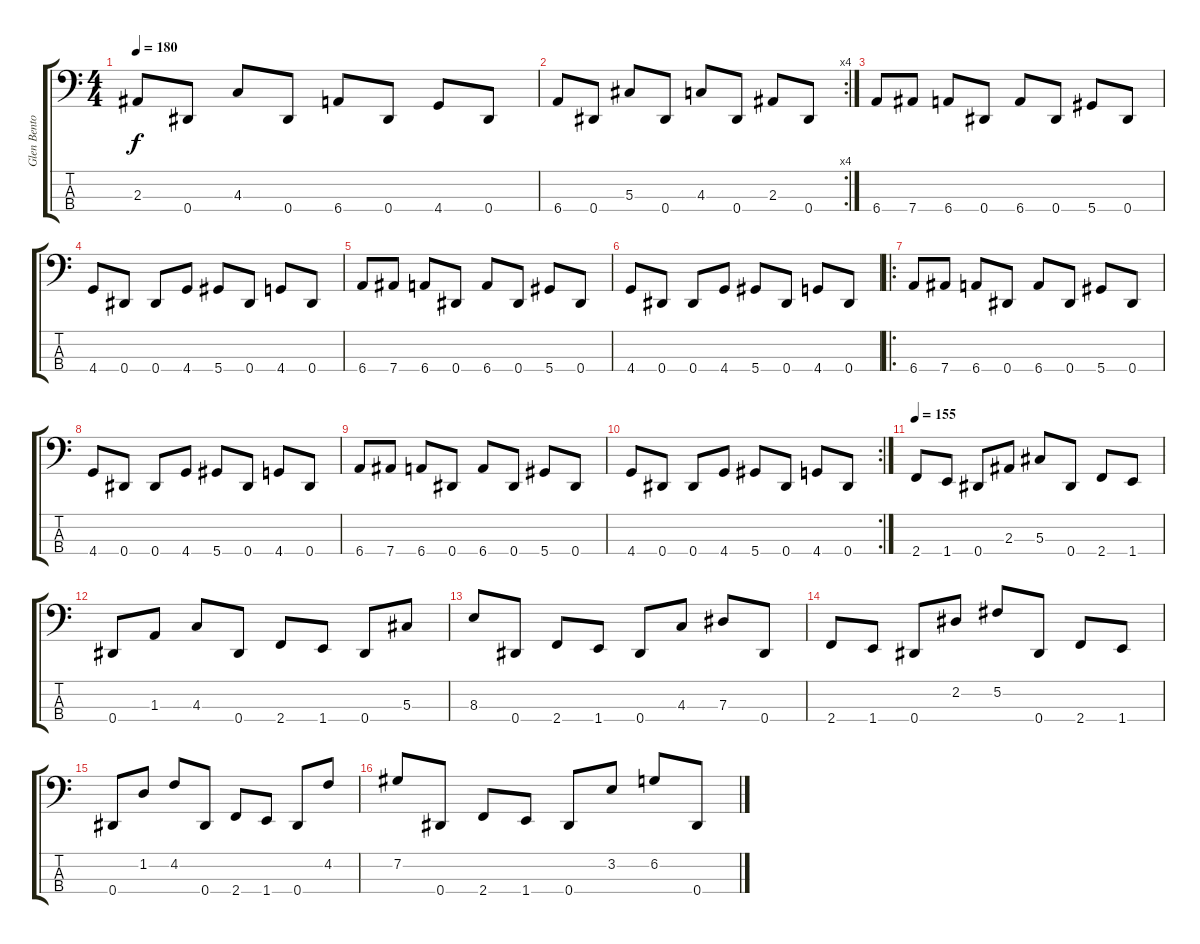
\track ("Glen Benton" "Glen Bento") {instrument electricbasspick}
\staff {score tabs}
\tuning (Gb2 Db2 Ab1 Eb1) {hide}
\ts (4 4)
\tempo 180
\clef f4
\ks c
2.3.8{dy f} 0.4.8 4.3.8 0.4.8 6.4.8 0.4.8 4.4.8 0.4.8 |
\rc 4
6.4.8 0.4.8 5.3.8 0.4.8 4.3.8 0.4.8 2.3.8 0.4.8 |
6.4.8 7.4.8 6.4.8 0.4.8 6.4.8 0.4.8 5.4.8 0.4.8 |
4.4.8 0.4.8 0.4.8 4.4.8 5.4.8 0.4.8 4.4.8 0.4.8 |
6.4.8 7.4.8 6.4.8 0.4.8 6.4.8 0.4.8 5.4.8 0.4.8 |
4.4.8 0.4.8 0.4.8 4.4.8 5.4.8 0.4.8 4.4.8 0.4.8 |
\ro
6.4.8 7.4.8 6.4.8 0.4.8 6.4.8 0.4.8 5.4.8 0.4.8 |
4.4.8 0.4.8 0.4.8 4.4.8 5.4.8 0.4.8 4.4.8 0.4.8 |
6.4.8 7.4.8 6.4.8 0.4.8 6.4.8 0.4.8 5.4.8 0.4.8 |
\rc 2
4.4.8 0.4.8 0.4.8 4.4.8 5.4.8 0.4.8 4.4.8 0.4.8 |
\tempo 155
2.4.8 1.4.8 0.4.8 2.3.8 5.3.8 0.4.8 2.4.8 1.4.8 |
0.4.8 1.3.8 4.3.8 0.4.8 2.4.8 1.4.8 0.4.8 5.3.8 |
8.3.8 0.4.8 2.4.8 1.4.8 0.4.8 4.3.8 7.3.8 0.4.8 |
2.4.8 1.4.8 0.4.8 2.2.8 5.2.8 0.4.8 2.4.8 1.4.8 |
0.4.8 1.2.8 4.2.8 0.4.8 2.4.8 1.4.8 0.4.8 4.2.8 |
7.2.8 0.4.8 2.4.8 1.4.8 0.4.8 3.2.8 6.2.8 0.4.8
